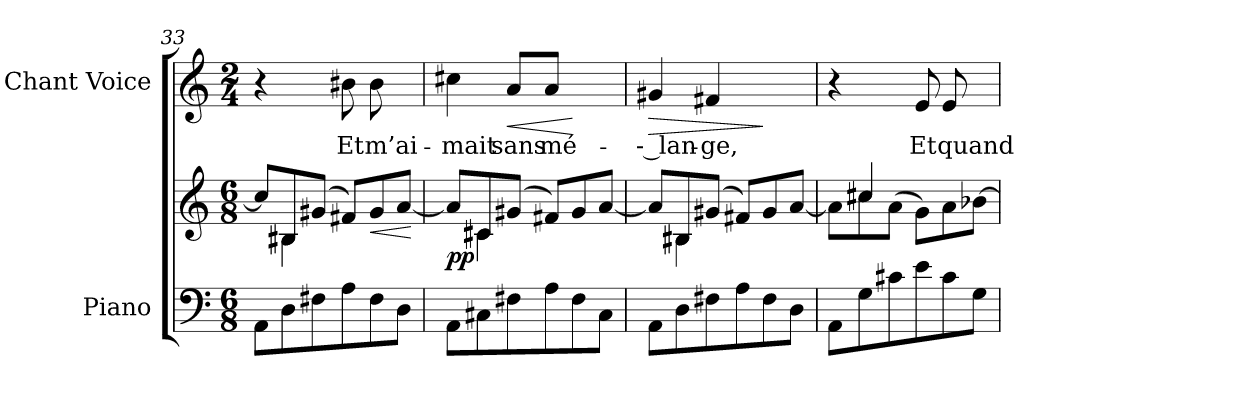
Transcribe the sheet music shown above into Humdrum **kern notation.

**kern	**kern	**dynam	**kern	**text	**dynam
*part2	*part2	*part2	*part1	*part1	*part1
*staff3	*staff2	*staff2/3	*staff1	*staff1	*staff1
*I"Piano	*	*	*I"Chant Voice	*	*
*I'Pno	*	*	*	*	*
*clefF4	*clefG2	*	*clefG2	*	*
*k[]	*k[]	*	*k[]	*	*
*M6/8	*M6/8	*	*M2/4	*	*
=33	=33	=33	=33	=33	=33
*	*^	*	*	*	*
!	!	!	!	!LO:N:vis=4	!	!
8AA\L	8cc/L]	8ryy	.	4.r	.	.
8D\	8B#X/	4B#\	.	.	.	.
8F#X\	(<8g#X/J	.	.	.	.	.
8A\	8f#X/L)	4.ryy	.	8b#X\	Et	.
!	!	!	!LO:HP:b	!	!	!
8F#\	8g#/	.	<	8b#\	m’ai-	.
8D\J	[<8a/J	.	.	8ryy	.	.
*	*v	*v	*	*	*	*
.	.	[	.	.	.
=34	=34	=34	=34	=34	=34
*	*^	*	*	*	*
!	!	!	!LO:DY:b	!	!	!
8AA\L	8a/L]	8ryy	pp	4cc#X\	-mait	.
8C#X\	8c#X/	4c#\	.	.	.	.
!	!	!	!	!	!	!LO:HP:b
8F#X\	(<8g#X/J	.	.	8a/L	sans	<
8A\	8f#X/L)	4.ryy	.	8a/J	mé-	.
8F#\	8g#/	.	.	4ryy	.	[
8C#\J	[<8a/J	.	.	.	.	.
=35	=35	=35	=35	=35	=35	=35
!	!	!	!	!	!	!LO:HP:b
8AA\L	8a/L]	8ryy	.	4g#X/	-- lan-	>
8D\	8B#X/	4B#\	.	.	.	.
8F#X\	(<8g#X/J	.	.	4f#X/	-ge,	.
8A\	8f#X/L)	4.ryy	.	.	.	.
8F#\	8g#/	.	.	4ryy	.	]
8D\J	[<8a/J	.	.	.	.	.
=36	=36	=36	=36	=36	=36	=36
!	!	!	!	!LO:N:vis=4	!	!
8AA\L	8a\L]	8ryy	.	4.r	.	.
8G\	8cc#X\	4cc#/	.	.	.	.
8c#X\	(>8a\J	.	.	.	.	.
8e\	8g\L)	4.ryy	.	8e/	Et	.
8c#\	8a\	.	.	8e/	quand	.
8G\J	[>8b-X\J	.	.	8ryy	.	.
*	*v	*v	*	*	*	*
=	=	=	=	=	=
*-	*-	*-	*-	*-	*-
